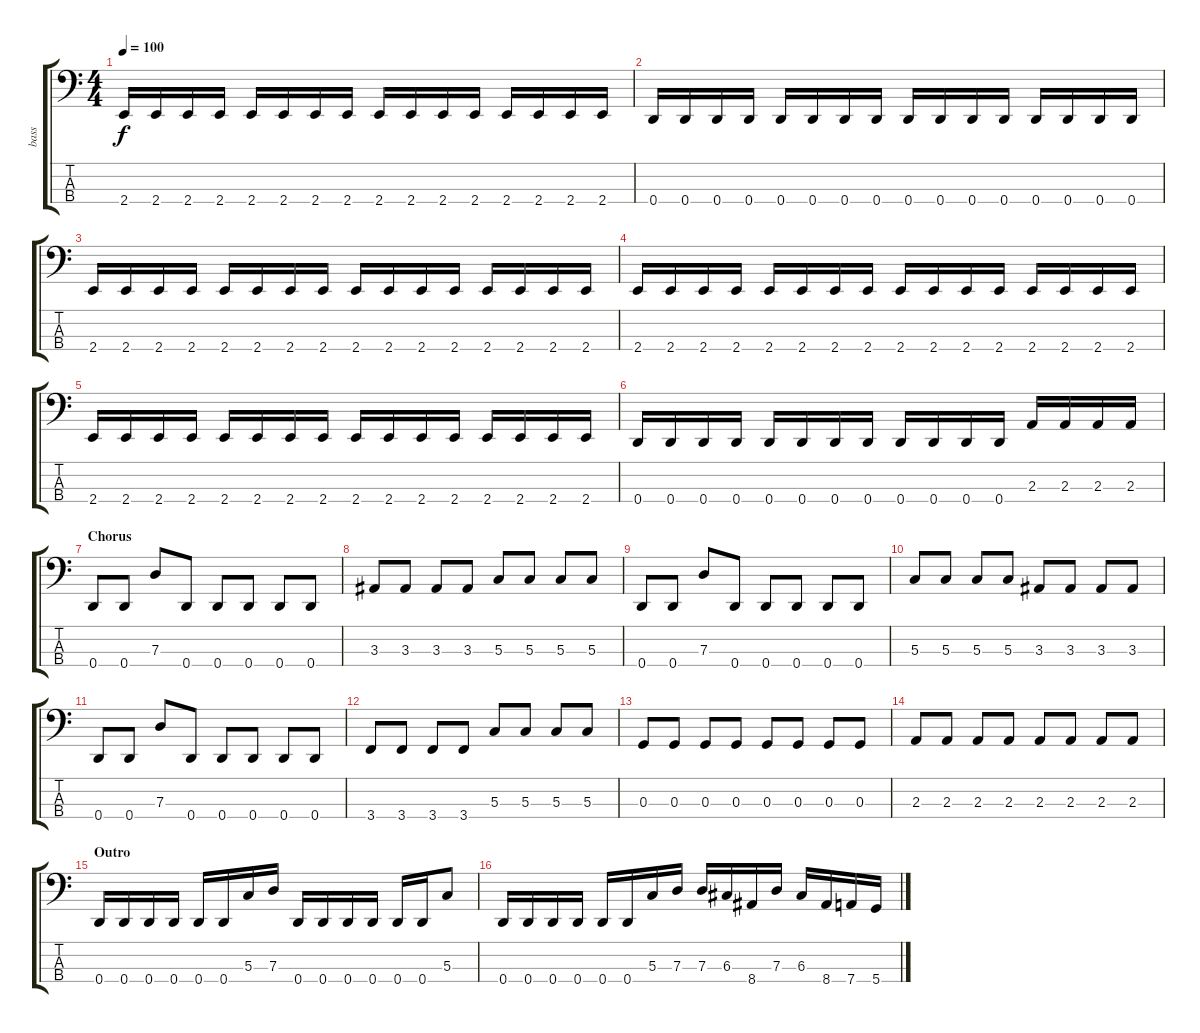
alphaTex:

\track ("bass" "bass") {instrument electricbassfinger}
\staff {score tabs}
\tuning (F2 C2 G1 D1) {hide}
\ts (4 4)
\tempo 100
\clef f4
\ks c
2.4.16{dy f} 2.4.16 2.4.16 2.4.16 2.4.16 2.4.16 2.4.16 2.4.16 2.4.16 2.4.16 2.4.16 2.4.16 2.4.16 2.4.16 2.4.16 2.4.16 |
0.4.16 0.4.16 0.4.16 0.4.16 0.4.16 0.4.16 0.4.16 0.4.16 0.4.16 0.4.16 0.4.16 0.4.16 0.4.16 0.4.16 0.4.16 0.4.16 |
2.4.16 2.4.16 2.4.16 2.4.16 2.4.16 2.4.16 2.4.16 2.4.16 2.4.16 2.4.16 2.4.16 2.4.16 2.4.16 2.4.16 2.4.16 2.4.16 |
2.4.16 2.4.16 2.4.16 2.4.16 2.4.16 2.4.16 2.4.16 2.4.16 2.4.16 2.4.16 2.4.16 2.4.16 2.4.16 2.4.16 2.4.16 2.4.16 |
2.4.16 2.4.16 2.4.16 2.4.16 2.4.16 2.4.16 2.4.16 2.4.16 2.4.16 2.4.16 2.4.16 2.4.16 2.4.16 2.4.16 2.4.16 2.4.16 |
0.4.16 0.4.16 0.4.16 0.4.16 0.4.16 0.4.16 0.4.16 0.4.16 0.4.16 0.4.16 0.4.16 0.4.16 2.3.16 2.3.16 2.3.16 2.3.16 |
\section ("" "Chorus")
0.4.8 0.4.8 7.3.8 0.4.8 0.4.8 0.4.8 0.4.8 0.4.8 |
3.3.8 3.3.8 3.3.8 3.3.8 5.3.8 5.3.8 5.3.8 5.3.8 |
0.4.8 0.4.8 7.3.8 0.4.8 0.4.8 0.4.8 0.4.8 0.4.8 |
5.3.8 5.3.8 5.3.8 5.3.8 3.3.8 3.3.8 3.3.8 3.3.8 |
0.4.8 0.4.8 7.3.8 0.4.8 0.4.8 0.4.8 0.4.8 0.4.8 |
3.4.8 3.4.8 3.4.8 3.4.8 5.3.8 5.3.8 5.3.8 5.3.8 |
0.3.8 0.3.8 0.3.8 0.3.8 0.3.8 0.3.8 0.3.8 0.3.8 |
2.3.8 2.3.8 2.3.8 2.3.8 2.3.8 2.3.8 2.3.8 2.3.8 |
\section ("" "Outro")
0.4.16 0.4.16 0.4.16 0.4.16 0.4.16 0.4.16 5.3.16 7.3.16 0.4.16 0.4.16 0.4.16 0.4.16 0.4.16 0.4.16 5.3.8 |
0.4.16 0.4.16 0.4.16 0.4.16 0.4.16 0.4.16 5.3.16 7.3.16 7.3.16 6.3.16 8.4.16 7.3.16 6.3.16 8.4.16 7.4.16 5.4.16
